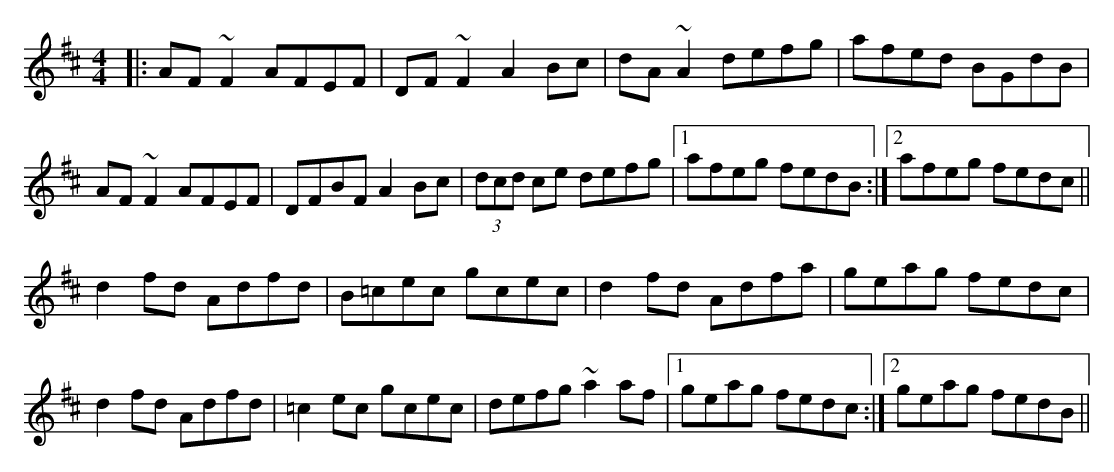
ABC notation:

X:1
M:4/4
K:D
|:AF~F2 AFEF|DF~F2 A2Bc|dA~A2 defg|afed BGdB|
AF~F2 AFEF|DFBF A2Bc|(3dcd ce defg|1 afeg fedB:|2 afeg fedc||
d2fd Adfd|B=cec gcec|d2fd Adfa|geag fedc|
d2fd Adfd|=c2ec gcec|defg ~a2af|1 geag fedc:|2 geag fedB||
